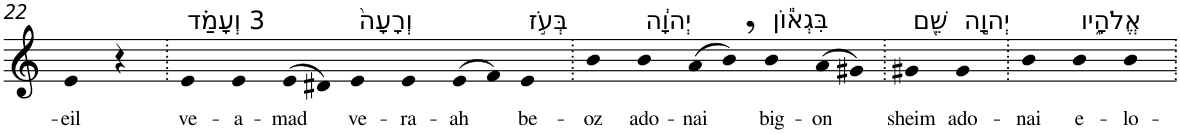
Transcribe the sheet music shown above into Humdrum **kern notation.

**kern	**text
*part1	*part1
*staff1	*staff1
*I"Piano	*
*I'Pno	*
!!LO:PB:g=z
*clefG2	*
*k[]	*
=22	=22
!	!LO:LY:b
4e	-eil
4r	.
=23.	=23.
!LO:TX:a:t=3 וְעָמַ֗ד	!
!	!LO:LY:b
4e	ve-
!	!LO:LY:b
4e	-a-
!	!LO:LY:b
(>8e	-mad
8d#X)	.
!LO:TX:a:t=וְרָעָה֙	!
!	!LO:LY:b
4e	ve-
!	!LO:LY:b
4e	-ra-
!	!LO:LY:b
(>8e	-ah
8f)	.
!LO:TX:a:t=בְּעֹ֣ז	!
!	!LO:LY:b
4e	be-
=24.	=24.
!	!LO:LY:b
4b	-oz
!LO:TX:a:t=יְהוָ֔ה	!
!	!LO:LY:b
4b	ado-
!	!LO:LY:b
(>8a	-nai
8b,)	.
!LO:TX:a:t=בִּגְא֕וֹן	!
!	!LO:LY:b
4b	big-
!	!LO:LY:b
(>8a	-on
8g#X)	.
=25.	=25.
!LO:TX:a:t=שֵׁ֖ם	!
!	!LO:LY:b
4g#X	sheim
!LO:TX:a:t=יְהוָ֣ה	!
!	!LO:LY:b
4g#	ado-
=26.	=26.
!	!LO:LY:b
4b	-nai
!LO:TX:a:t=אֱלֹהָ֑יו	!
!	!LO:LY:b
4b	e-
!	!LO:LY:b
4b	-lo-
=.	=.
*-	*-
